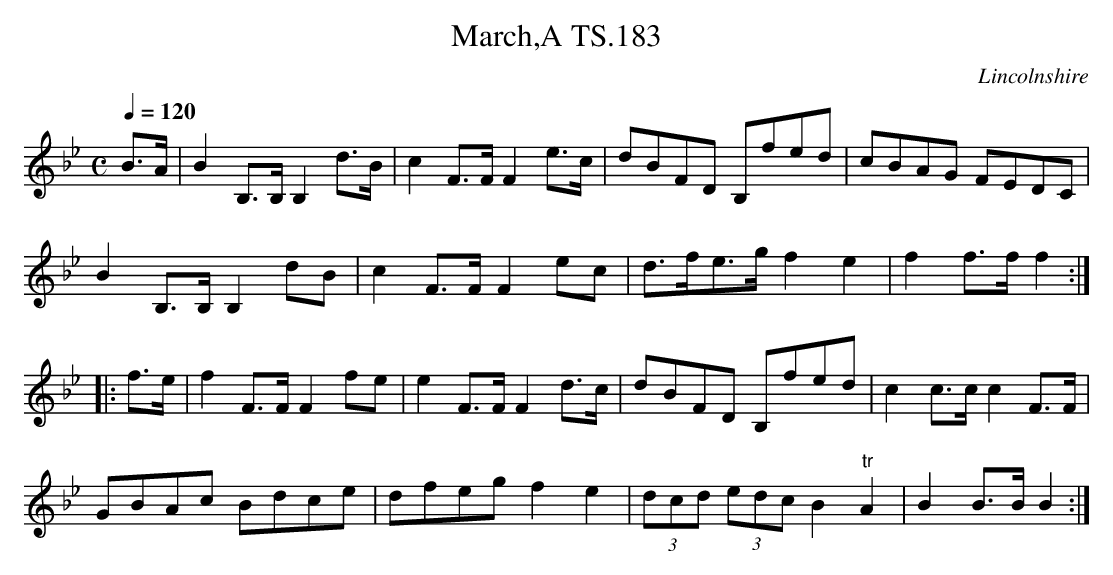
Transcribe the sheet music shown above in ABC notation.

X:1
T:March,A TS.183
L:1/8
M:C
O:Lincolnshire
Q:1/4=120
K:Bb
B>A|B2B,>B,B,2d>B|c2F>FF2e>c|dBFD B,fed|cBAG FEDC|!
B2B,>B,B,2 dB|c2F>FF2ec|d>fe>g f2e2|f2f>ff2:|!
|:f>e|f2F>FF2 fe|e2F>FF2d>c|dBFD B,fed|c2c>cc2F>F|!
GBAc Bdce|dfegf2e2|(3dcd (3edcB2"tr"A2|B2B>BB2:|]
